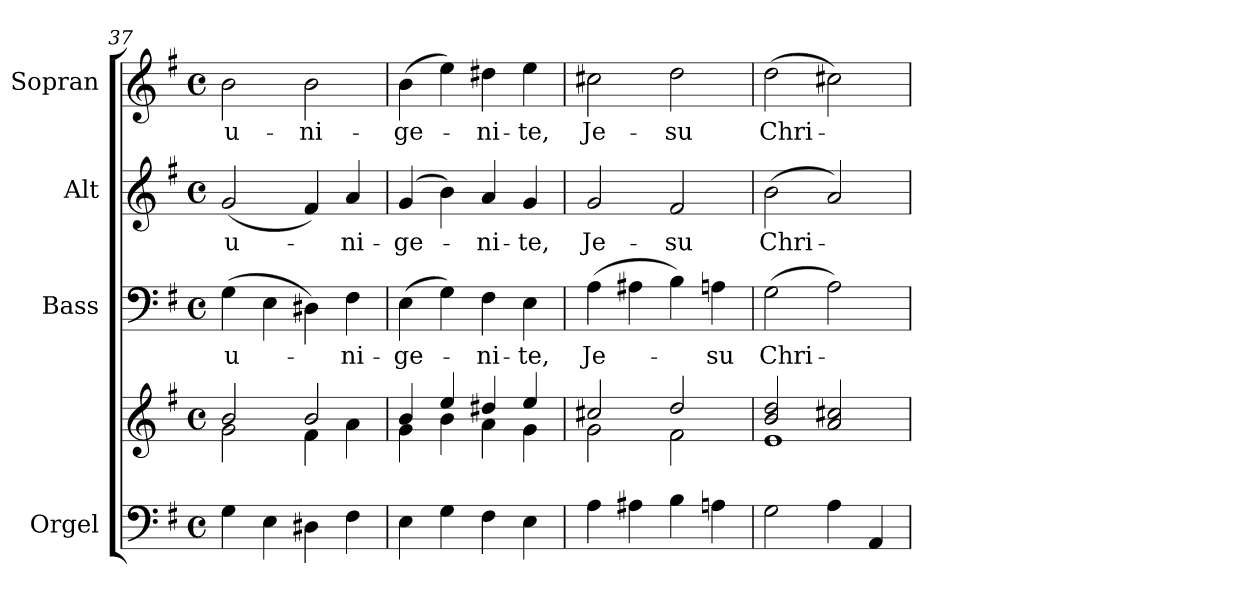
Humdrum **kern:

**kern	**kern	**kern	**text	**kern	**text	**kern	**text
*part4	*part4	*part3	*part3	*part2	*part2	*part1	*part1
*staff5	*staff4	*staff3	*staff3	*staff2	*staff2	*staff1	*staff1
*I"Orgel	*	*I"Bass	*	*I"Alt	*	*I"Sopran	*
*I'Org.	*	*I'B.	*	*I'A.	*	*I'S.	*
*clefF4	*clefG2	*clefF4	*	*clefG2	*	*clefG2	*
*k[f#]	*k[f#]	*k[f#]	*	*k[f#]	*	*k[f#]	*
*G:	*G:	*G:	*	*G:	*	*G:	*
*M4/4	*M4/4	*M4/4	*	*M4/4	*	*M4/4	*
*met(c)	*met(c)	*met(c)	*	*met(c)	*	*met(c)	*
=37	=37	=37	=37	=37	=37	=37	=37
*	*^	*	*	*	*	*	*
!	!	!	!	!LO:LY:b	!	!LO:LY:b	!	!LO:LY:b
4G\	2b/	2g\	(>4G\	u-	(<2g/	u-	2b\	u-
4E\	.	.	4E\	.	.	.	.	.
!	!	!	!	!	!	!	!	!LO:LY:b
4D#X\	2b/	4f#\	4D#X\)	.	4f#/)	.	2b\	-ni-
!	!	!	!	!LO:LY:b	!	!LO:LY:b	!	!
4F#\	.	4a\	4F#\	-ni-	4a/	-ni-	.	.
=38	=38	=38	=38	=38	=38	=38	=38	=38
!	!	!	!	!LO:LY:b	!	!LO:LY:b	!	!LO:LY:b
4E\	4b/	4g\	(>4E\	-ge-	(4g/	-ge-	(>4b\	-ge-
4G\	4ee/	4b\	4G\)	.	4b\)	.	4ee\)	.
!	!	!	!	!LO:LY:b	!	!LO:LY:b	!	!LO:LY:b
4F#\	4dd#X/	4a\	4F#\	-ni-	4a/	-ni-	4dd#X\	-ni-
!	!	!	!	!LO:LY:b	!	!LO:LY:b	!	!LO:LY:b
4E\	4ee/	4g\	4E\	-te,	4g/	-te,	4ee\	-te,
=39	=39	=39	=39	=39	=39	=39	=39	=39
!	!	!	!	!LO:LY:b	!	!LO:LY:b	!	!LO:LY:b
4A\	2cc#X/	2g\	(>4A\	Je-	2g/	Je-	2cc#X\	Je-
4A#X\	.	.	4A#X\	.	.	.	.	.
!	!	!	!	!	!	!LO:LY:b	!	!LO:LY:b
4B\	2dd/	2f#\	4B\)	.	2f#/	-su	2dd\	-su
!	!	!	!	!LO:LY:b	!	!	!	!
4An\	.	.	4An\	-su	.	.	.	.
=40	=40	=40	=40	=40	=40	=40	=40	=40
!	!	!	!	!LO:LY:b	!	!LO:LY:b	!	!LO:LY:b
2G\	2b/ 2dd/	1e	(>2G\	Chri-	(>2b\	Chri-	(>2dd\	Chri-
4A\	2a/ 2cc#X/	.	2A\)	.	2a/)	.	2cc#X\)	.
4AA/	.	.	.	.	.	.	.	.
*	*v	*v	*	*	*	*	*	*
=	=	=	=	=	=	=	=
*-	*-	*-	*-	*-	*-	*-	*-
